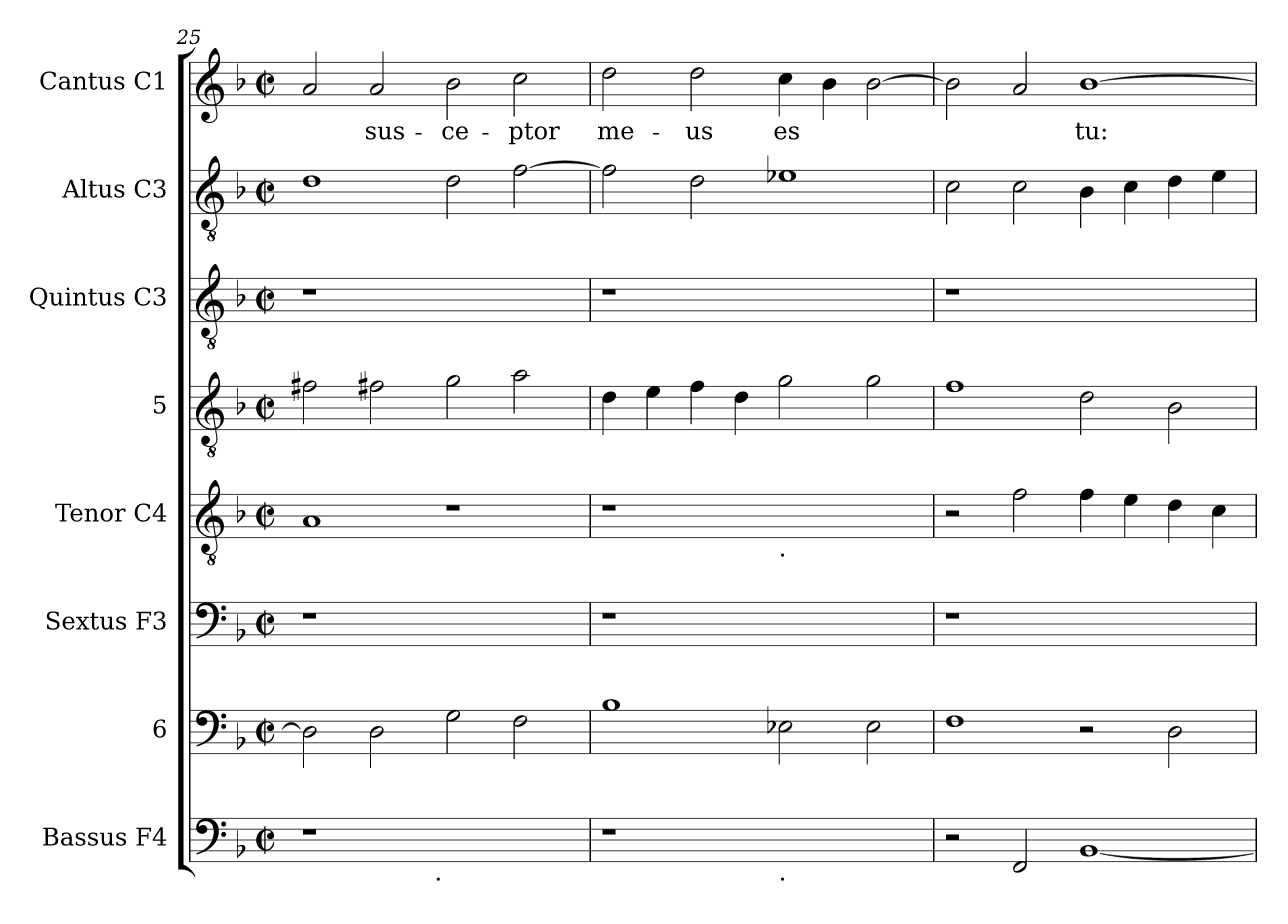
**kern	**kern	**kern	**kern	**kern	**kern	**kern	**kern	**text
*part8	*part7	*part6	*part5	*part4	*part3	*part2	*part1	*part1
*staff8	*staff7	*staff6	*staff5	*staff4	*staff3	*staff2	*staff1	*staff1
*I"Bassus F4	*I"6	*I"Sextus F3	*I"Tenor C4	*I"5	*I"Quintus C3	*I"Altus C3	*I"Cantus C1	*
*I'B	*	*	*I'T	*	*	*I'A	*I'C	*
*clefF4	*clefF4	*clefF4	*clefGv2	*clefGv2	*clefGv2	*clefGv2	*clefG2	*
*ITrd7c12	*	*	*	*	*	*	*	*
*k[b-]	*k[b-]	*k[b-]	*k[b-]	*k[b-]	*k[b-]	*k[b-]	*k[b-]	*
*F:	*F:	*F:	*F:	*F:	*F:	*F:	*F:	*
*M2/2	*M2/2	*M2/2	*M2/2	*M2/2	*M2/2	*M2/2	*M2/2	*
*met(c|)	*met(c|)	*met(c|)	*met(c|)	*met(c|)	*met(c|)	*met(c|)	*met(c|)	*
=25	=25	=25	=25	=25	=25	=25	=25	=25
*^	*	*	*	*	*	*	*	*
1r	2ryy	2D\]	1r	1A	2f#\	1r	1d	2a/	.
!	!	!	!	!	!	!	!	!	!LO:LY:b:rj
.	4...ryy	2D\	.	.	2f#X\	.	.	2a/	sus-
!	!LO:TX:b:t=.	!	!	!	!	!	!	!	!
.	1ryy	.	.	.	.	.	.	.	.
!	!	!	!	!	!	!	!	!	!LO:LY:b:rj
1ryy	.	2G\	1ryy	1r	2g\	1ryy	2d\	2b-\	-ce-
!	!	!	!	!	!	!	!	!	!LO:LY:b:rj
.	.	2F\	.	.	2a\	.	[<2f\	2cc\	-ptor
.	32ryy	.	.	.	.	.	.	.	.
!!LO:LB:g=z
=26	=26	=26	=26	=26	=26	=26	=26	=26	=26
!	!	!	!	!	!	!	!	!	!LO:LY:b:rj
*v	*v	*	*	*	*	*	*	*	*
1r	1B-	1r	1r	4d\	1r	2f\]	2dd\	me-
.	.	.	.	4e\	.	.	.	.
!	!	!	!	!	!	!	!	!LO:LY:b:rj
.	.	.	.	4f\	.	2d\	2dd\	-us
.	.	.	.	4d\	.	.	.	.
!	!	!	!LO:TX:b:t=.	!	!	!	!	!
!LO:TX:b:t=.	!	!	!	!	!	!	!	!
!	!	!	!	!	!	!	!	!LO:LY:b:rj
1ryy	2E-X\	1ryy	1ryy	2g\	1ryy	1e-X	4cc\	es
.	.	.	.	.	.	.	4b-\	.
.	2E-\	.	.	2g\	.	.	[>2b-\	.
=27	=27	=27	=27	=27	=27	=27	=27	=27
2r	1F	1r	2r	1f	1r	2c\	2b-\]	.
2FFF/	.	.	2f\	.	.	2c\	2a/	.
!	!	!	!	!	!	!	!	!LO:LY:b:rj
[<1BBB-	2r	1ryy	4f\	2d\	1ryy	4B-\	[>1b-	tu:
.	.	.	4e\	.	.	4c\	.	.
.	2D\	.	4d\	2B-\	.	4d\	.	.
.	.	.	4c\	.	.	4e\	.	.
=	=	=	=	=	=	=	=	=
*-	*-	*-	*-	*-	*-	*-	*-	*-
